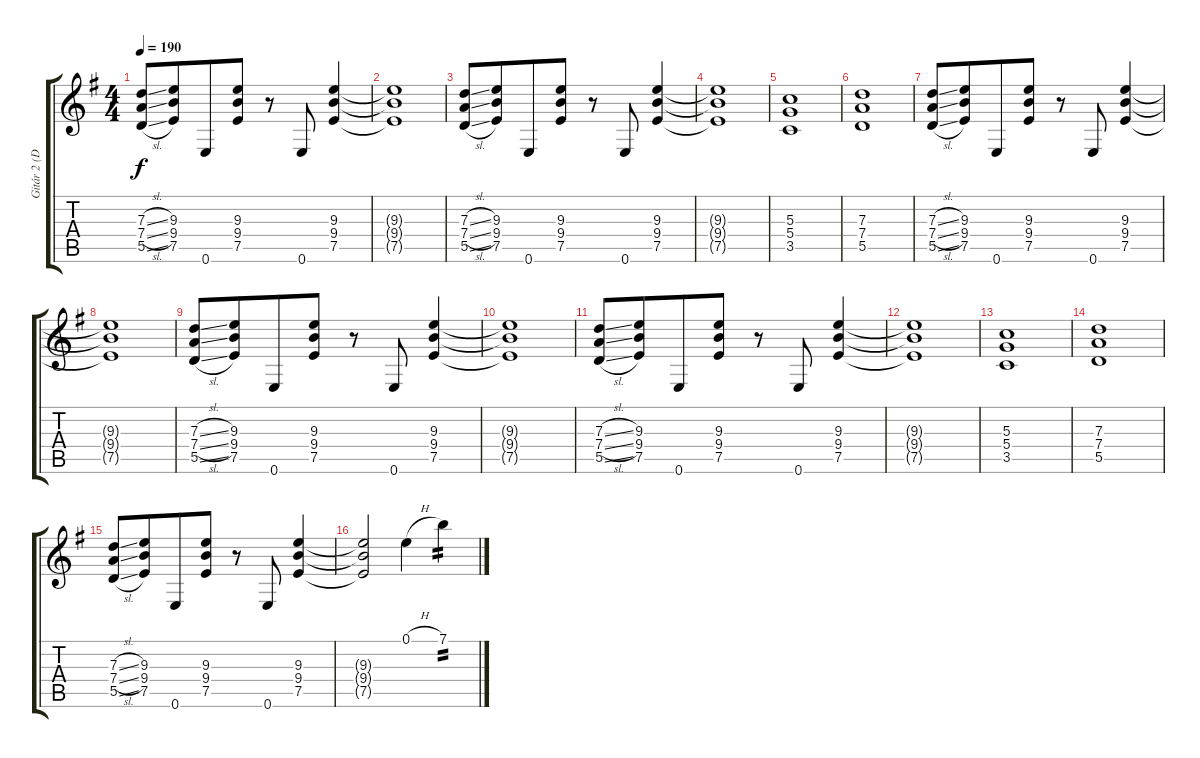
\track ("Gitár 2 (Dave Murray)" "Gitár 2 (D") {instrument electricguitarclean}
\staff {score tabs}
\tuning (E4 B3 G3 D3 A2 E2) {hide}
\ts (4 4)
\tempo 190
\clef g2
\ks g
(7.3{sl} 7.4{sl} 5.5{sl}).8{dy f} (9.3 9.4 7.5).8{beam merge} 0.6.8 (9.3 9.4 7.5).8 r.8 0.6.8 (9.3 9.4 7.5).4 |
(9.3{t} 9.4{t} 7.5{t}).1 |
(7.3{sl} 7.4{sl} 5.5{sl}).8 (9.3 9.4 7.5).8{beam merge} 0.6.8 (9.3 9.4 7.5).8 r.8 0.6.8 (9.3 9.4 7.5).4 |
(9.3{t} 9.4{t} 7.5{t}).1 |
(5.3 5.4 3.5).1 |
(7.3 7.4 5.5).1 |
(7.3{sl} 7.4{sl} 5.5{sl}).8 (9.3 9.4 7.5).8{beam merge} 0.6.8 (9.3 9.4 7.5).8 r.8 0.6.8 (9.3 9.4 7.5).4 |
(9.3{t} 9.4{t} 7.5{t}).1 |
(7.3{sl} 7.4{sl} 5.5{sl}).8 (9.3 9.4 7.5).8{beam merge} 0.6.8 (9.3 9.4 7.5).8 r.8 0.6.8 (9.3 9.4 7.5).4 |
(9.3{t} 9.4{t} 7.5{t}).1 |
(7.3{sl} 7.4{sl} 5.5{sl}).8 (9.3 9.4 7.5).8{beam merge} 0.6.8 (9.3 9.4 7.5).8 r.8 0.6.8 (9.3 9.4 7.5).4 |
(9.3{t} 9.4{t} 7.5{t}).1 |
(5.3 5.4 3.5).1 |
(7.3 7.4 5.5).1 |
(7.3{sl} 7.4{sl} 5.5{sl}).8 (9.3 9.4 7.5).8{beam merge} 0.6.8 (9.3 9.4 7.5).8 r.8 0.6.8 (9.3 9.4 7.5).4 |
(9.3{t} 9.4{t} 7.5{t}).2 0.1{h}.4{balance 8} 7.1.4{tp 2}
